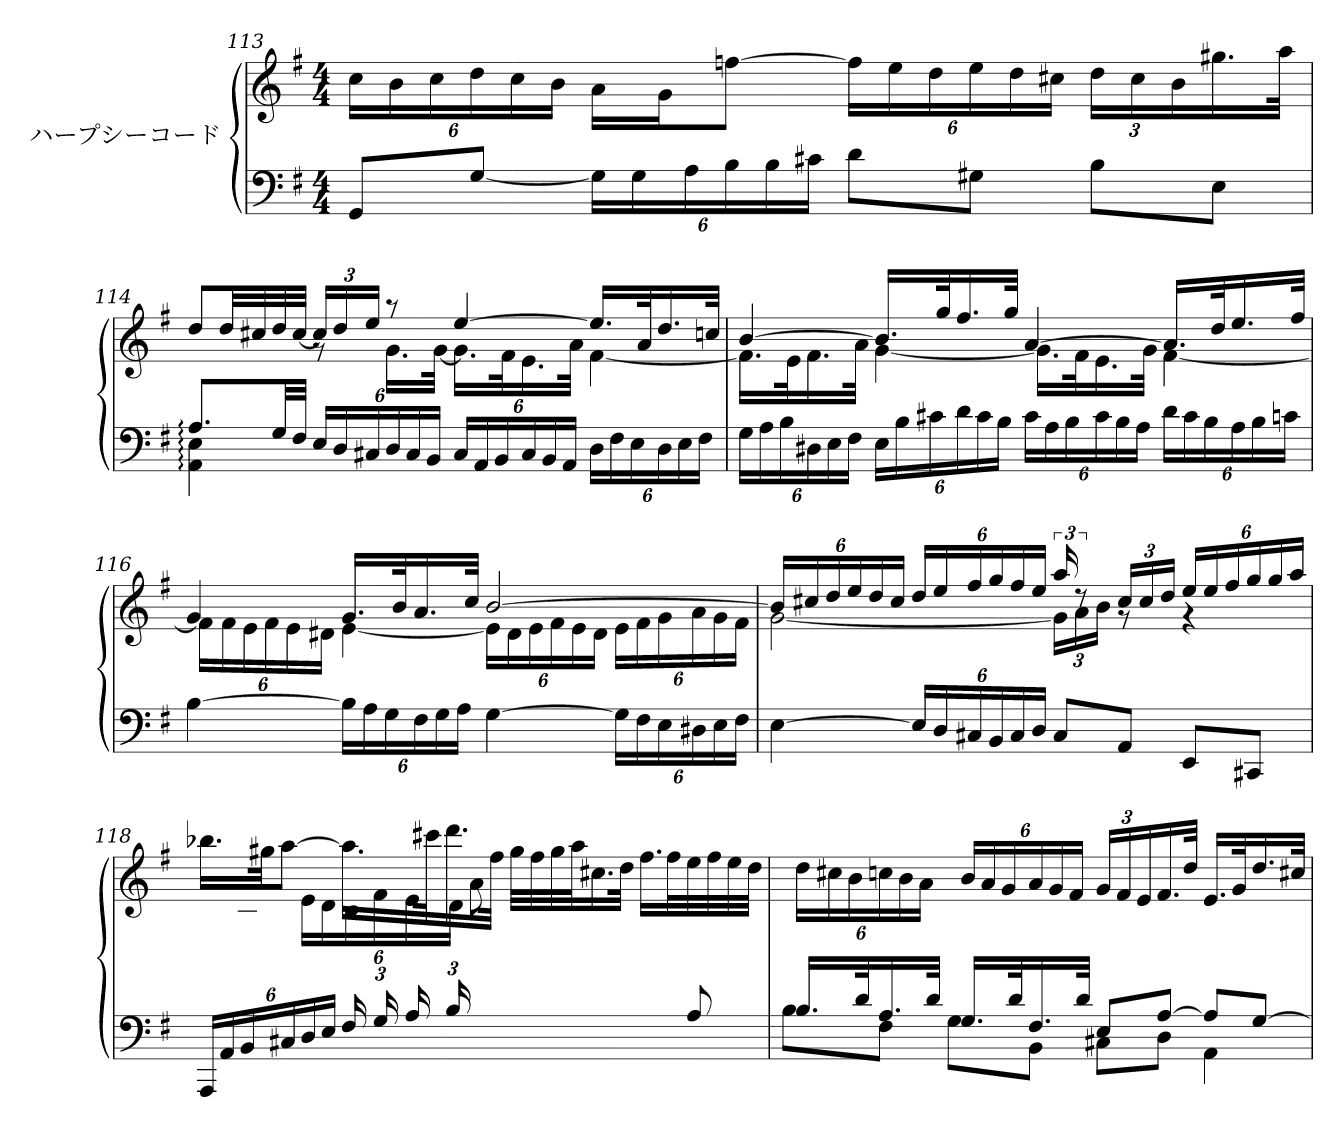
**kern	**kern
*part1	*part1
*staff2	*staff1
*I"ハープシーコード	*
!!LO:LB:g=z
*clefF4	*clefG2
*k[f#]	*k[f#]
*M4/4	*M4/4
*	*Xbrackettup
=113	=113
8GG/L	24cc\LL
.	24b\
.	24cc\
[8G/J	24dd\
.	24cc\
.	24b\JJ
*Xbrackettup	*
24G\LL]	16a\LL
24G\	.
.	16g\J
24A\	.
24B\	[8ffn\J
24B\	.
24c#X\JJ	.
8d\L	24ff\LL]
.	24ee\
.	24dd\
8G#X\J	24ee\
.	24dd\
.	24cc#X\JJ
8B\L	24dd\LL
.	24cc#\
.	24b\
8E\J	16.gg#X\
.	32aa\JJk
!!LO:LB:g=z
=114	=114
*^	*^
8.A:/L	4AA\: 4E\:	8dd/L	4ryy
.	.	32dd/LL	.
.	.	32cc#X/	.
32G/LL	.	32dd/	.
32F#/JJJ	.	[32cc#/JJJ	.
2.ryy	24E/LL	24cc#/LL]	8rg
.	24D/	24dd/	.
.	24C#X/	24ee/JJ	.
.	24D/	8raa	16.g\LL
.	24C#/	.	.
.	24BB/JJ	.	.
.	.	.	[32g\JJk
.	24C#/LL	[4ee/	16.g\LL]
.	24AA/	.	.
.	24BB/	.	.
.	.	.	32f#\K
.	24C#/	.	16.e\
.	24BB/	.	.
.	24AA/JJ	.	.
.	.	.	32a\JJk
.	24D\LL	16.ee/LL]	[4f#\
.	24F#\	.	.
.	24E\	.	.
.	.	32a/K	.
.	24D\	16.dd/	.
.	24E\	.	.
.	24F#\JJ	.	.
.	.	32ccn/JJk	.
*v	*v	*	*
!!LO:PB:g=z	!!
=115	=115	=115
24G\LL	[4b/	16.f#\LL]
24A\	.	.
24B\	.	.
.	.	32e\K
24D#X\	.	16.f#\
24E\	.	.
24F#\JJ	.	.
.	.	32a\JJk
24E\LL	16.b/LL]	[4g\
24B\	.	.
24c#X\	.	.
.	32gg/K	.
24d\	16.ff#/	.
24c#\	.	.
24B\JJ	.	.
.	32gg/JJk	.
24c#\LL	[4a/	16.g\LL]
24A\	.	.
24B\	.	.
.	.	32f#\K
24c#\	.	16.e\
24B\	.	.
24A\JJ	.	.
.	.	32g\JJk
24d\LL	16.a/LL]	[4f#\
24c#\	.	.
24B\	.	.
.	32dd/K	.
24A\	16.ee/	.
24B\	.	.
24cn\JJ	.	.
.	32ff#/JJk	.
!!LO:LB:g=z	!!
=116	=116	=116
[4B\	4g/	24f#\LL]
.	.	24f#\
.	.	24e\
.	.	24f#\
.	.	24e\
.	.	24d#X\JJ
24B\LL]	16.g/LL	[4e\
24A\	.	.
24G\	.	.
.	32b/K	.
24F#\	16.a/	.
24G\	.	.
24A\JJ	.	.
.	32cc/JJk	.
[4G\	[2b/	24e\LL]
.	.	24d#\
.	.	24e\
.	.	24f#\
.	.	24e\
.	.	24d#\JJ
24G\LL]	.	24e\LL
24F#\	.	24f#\
24E\	.	24g\
24D#X\	.	24a\
24E\	.	24g\
24F#\JJ	.	24f#\JJ
!!LO:LB:g=z	!!
=117	=117	=117
[4E\	24b/LL]	[2g\
.	24cc#X/	.
.	24dd/	.
.	24ee/	.
.	24dd/	.
.	24cc#/JJ	.
24E/LL]	24dd/LL	.
24D/	24ee/	.
24C#X/	24ff#/	.
24BB/	24gg/	.
24C#/	24ff#/	.
24D/JJ	24ee/JJ	.
*	*brackettup	*Xbrackettup
8C#/L	24aa/	24g\LL]
.	12rdd	24a\
.	.	24b\JJ
8AA/J	24cc#/LL	8rg
.	24cc#/	.
.	24dd/JJ	.
8EE/L	24ee/LL	4rg
.	24ee/	.
.	24ff#/	.
8CC#X/J	24gg/	.
.	24gg/	.
.	24aa/JJ	.
!!LO:LB:g=z	!!
=118	=118	=118
24AAA/LL	16.bb-X\LL	12%5ryy
24AA/	.	.
24BB/	.	.
.	32gg#X\JK	.
24C#X/	[8aa\J	.
24D/	.	.
24E/JJ	.	.
24F#/LL	16.aa\LL]	.
24G/	.	.
24A/	.	.
.	32ccc#X\K	.
24B/	16.ddd\	.
24%11ryy	.	24c#X\
.	.	24d\JJ
.	32ff#\JJk	.
.	32gg#\LLL	24e\LL
.	32ff#\	.
.	.	24d\
.	32gg#\	.
.	.	24c#\
.	32aa\J	.
.	16.cc#X\	24f#\
.	.	24e\
.	.	24d\JJ
.	32dd\JJk	.
.	16.ff#\LL	8a\L
.	32ff#\L	.
8A/J	32ee\	8ryy
.	32ff#\	.
.	32ee\	.
.	32dd\JJJ	.
*	*v	*v
!!LO:LB:g=z
=119	=119
*^	*
16.B/LL	8B\L	24dd\LL
.	.	24cc#X\
.	.	24b\
32d/K	.	.
16.A/	8F#\J	24ccn\
.	.	24b\
.	.	24a\JJ
32d/JJk	.	.
16.G/LL	8G\L	24b/LL
.	.	24a/
.	.	24g/
32d/K	.	.
16.F#/	8BB\J	24a/
.	.	24g/
.	.	24f#/JJ
32d/JJk	.	.
8E/L	8C#X\L	24g/LL
.	.	24f#/
.	.	24e/
[8A/J	8D\J	16.f#/
.	.	32dd/JJk
8A/L]	4AA\	16.e/LL
.	.	32g/K
[8G/J	.	16.dd/
.	.	32cc#X/JJk
*v	*v	*
=	=
*-	*-
